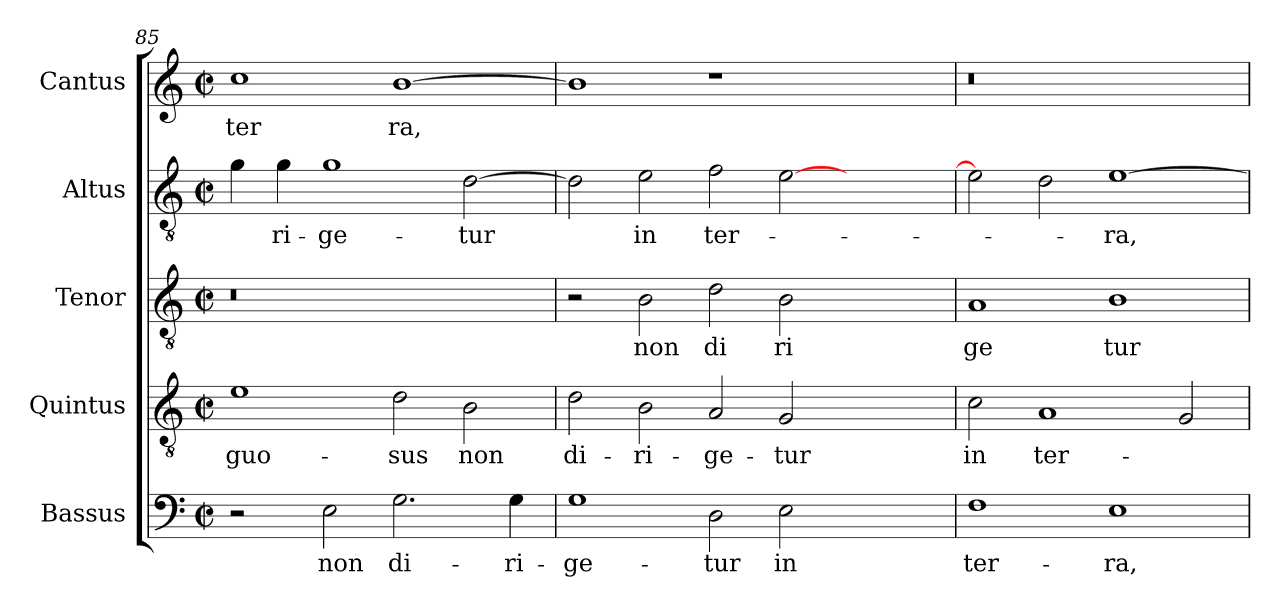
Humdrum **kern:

**kern	**text	**kern	**text	**kern	**text	**kern	**text	**kern	**text
*part5	*part5	*part4	*part4	*part3	*part3	*part2	*part2	*part1	*part1
*staff5	*staff5	*staff4	*staff4	*staff3	*staff3	*staff2	*staff2	*staff1	*staff1
*I"Bassus	*	*I"Quintus	*	*I"Tenor	*	*I"Altus	*	*I"Cantus	*
*clefF4	*	*clefGv2	*	*clefGv2	*	*clefGv2	*	*clefG2	*
*	*	*	*	*	*	*	*	*k[]	*
*	*	*	*	*	*	*	*	*C:	*
*M2/2	*	*M2/2	*	*M2/2	*	*M2/2	*	*M2/2	*
*met(c|)	*	*met(c|)	*	*met(c|)	*	*met(c|)	*	*met(c|)	*
=85	=85	=85	=85	=85	=85	=85	=85	=85	=85
!	!	!	!LO:LY:b:cj	!	!	!	!	!	!LO:LY:b:cj
2r	.	1e	-guo-	0r	.	4g\	.	1cc	ter
!	!	!	!	!	!	!	!LO:LY:b:cj	!	!
.	.	.	.	.	.	4g\	-ri-	.	.
!	!LO:LY:b:cj	!	!	!	!	!	!LO:LY:b:cj	!	!
2E\	non	.	.	.	.	1g	-ge-	.	.
!	!LO:LY:b:cj	!	!LO:LY:b:cj	!	!	!	!	!	!LO:LY:b:cj
2.G\	di-	2d\	-sus	.	.	.	.	[>1b	ra,
!	!	!	!LO:LY:b:cj	!	!	!	!LO:LY:b	!	!
.	.	2B\	non	.	.	[>2d\	-tur	.	.
!	!LO:LY:b:cj	!	!	!	!	!	!	!	!
4G\	-ri-	.	.	.	.	.	.	.	.
=86	=86	=86	=86	=86	=86	=86	=86	=86	=86
!	!LO:LY:b:cj	!	!LO:LY:b:cj	!	!	!	!	!	!
1G	-ge-	2d\	di-	2r	.	2d\]	.	1b]	.
!	!	!	!LO:LY:b:cj	!	!LO:LY:b:cj	!	!LO:LY:b:cj	!	!
.	.	2B\	-ri-	2B\	non	2e\	in	.	.
!	!LO:LY:b:cj	!	!LO:LY:b:cj	!	!LO:LY:b:cj	!	!LO:LY:b	!LO:N:vis=1	!
2D\	-tur	2A/	-ge-	2d\	di	2f\	ter-	0r	.
!	!LO:LY:b:cj	!	!LO:LY:b:cj	!	!LO:LY:b:cj	!	!	!	!
2E\	in	2G/	-tur	2B\	ri	[>2e\	.	.	.
1ryy	.	1ryy	.	1ryy	.	1ryy	.	.	.
=87	=87	=87	=87	=87	=87	=87	=87	=87	=87
!	!LO:LY:b:cj	!	!LO:LY:b:cj	!	!LO:LY:b:cj	!	!	!	!
1F	ter-	2c\	in	1A	ge	2e\]	.	0r	.
!	!	!	!LO:LY:b:cj	!	!	!	!	!	!
.	.	1A	ter-	.	.	2d\	.	.	.
!	!LO:LY:b:cj	!	!	!	!LO:LY:b:cj	!	!LO:LY:b:cj	!	!
1E	-ra,	.	.	1B	tur	[>1e	-ra,	.	.
.	.	2G/	.	.	.	.	.	.	.
=	=	=	=	=	=	=	=	=	=
*-	*-	*-	*-	*-	*-	*-	*-	*-	*-
